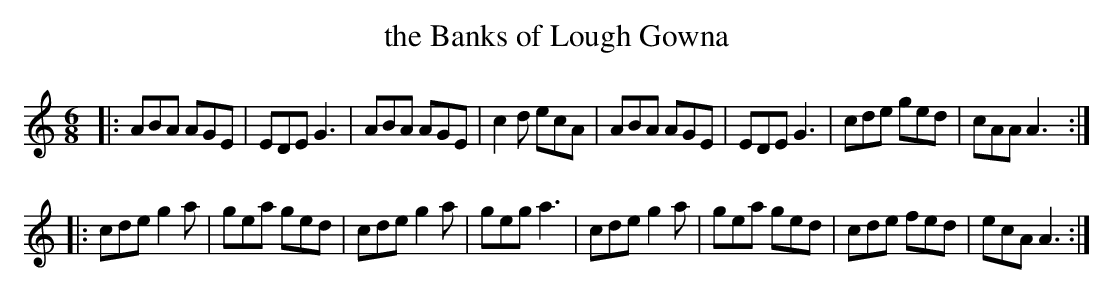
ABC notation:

X:1
T: the Banks of Lough Gowna
M: 6/8
L: 1/8
K: Am
|:\
ABA AGE | EDE G3  | ABA AGE | c2d ecA |\
ABA AGE | EDE G3  | cde ged | cAA A3 :|
|:\
cde g2a | gea ged | cde g2a | geg a3 |\
cde g2a | gea ged | cde fed | ecA A3 :|
